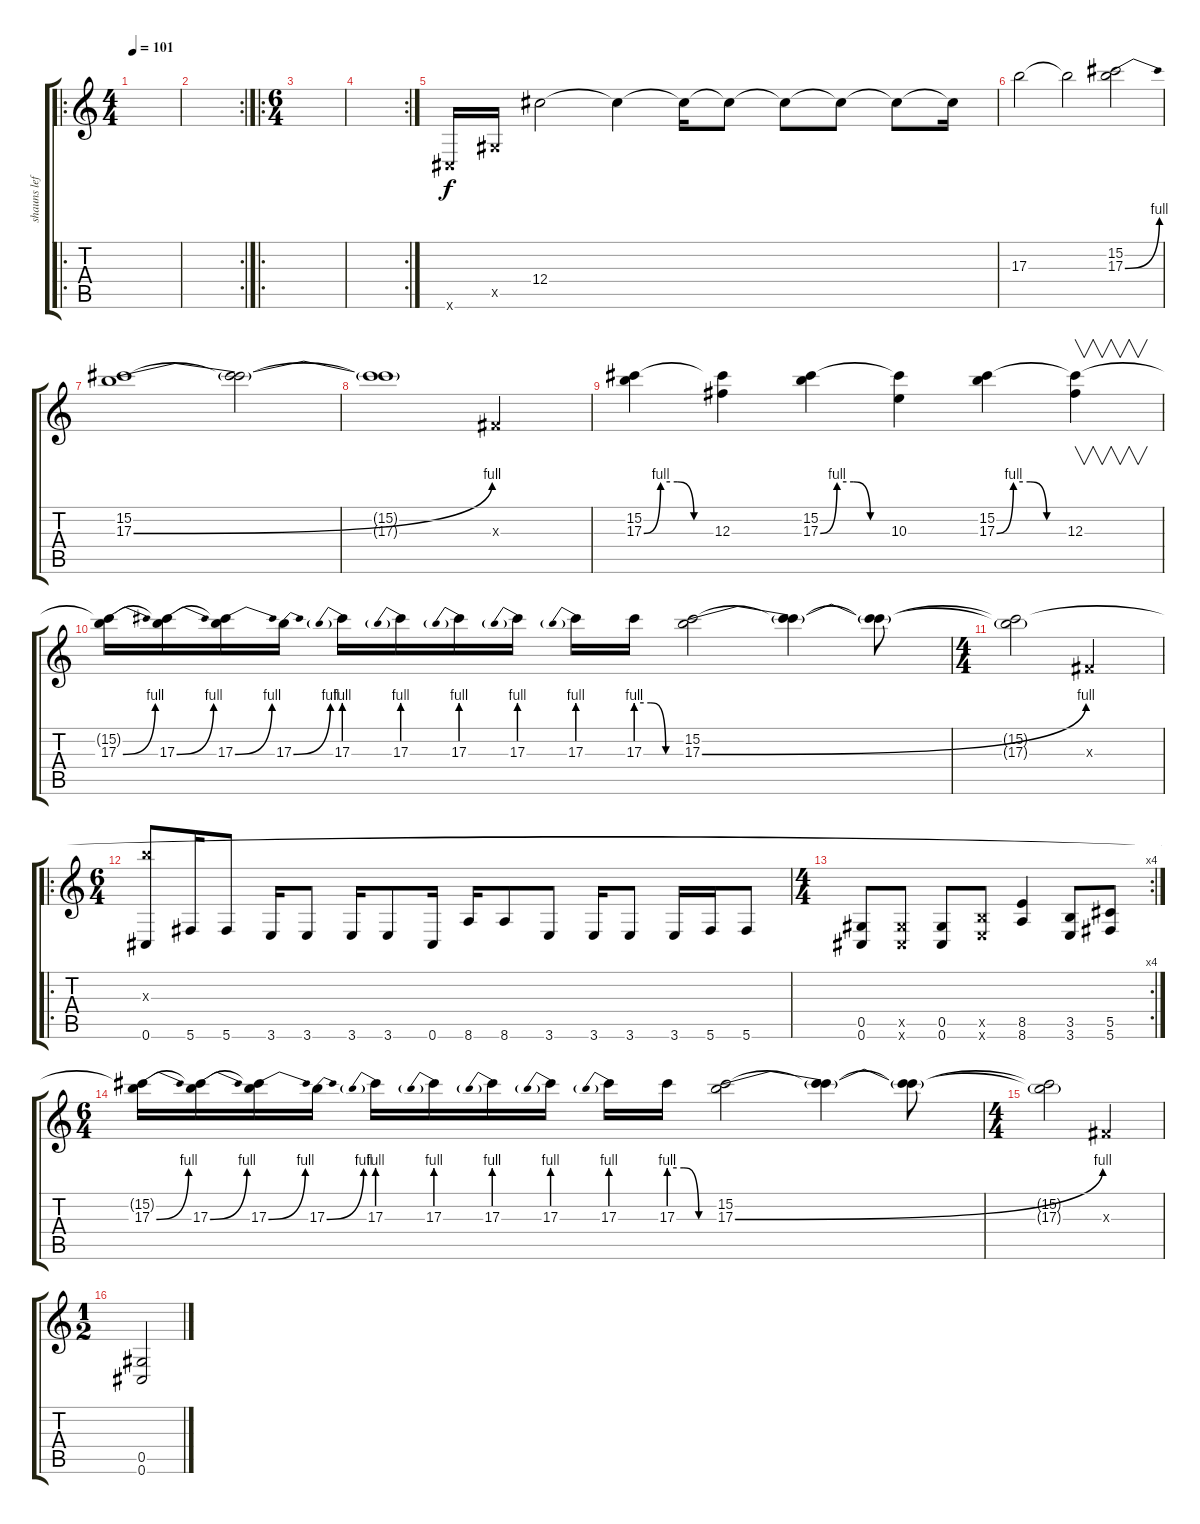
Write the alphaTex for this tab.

\track ("shauns left" "shauns lef") {instrument distortionguitar}
\staff {score tabs}
\tuning (Eb4 Bb3 Gb3 Db3 Ab2 Db2) {hide}
\ro
\ts (4 4)
\tempo 101
\clef g2
\ks c
|
\rc 2
|
\ro
\ts (6 4)
|
\rc 2
|
0.6{x}.16 0.5{x}.16 12.4.2 12.4{t}.4 12.4{t}.16 12.4{t}.8 12.4{t}.8 12.4{t}.8 12.4{t}.8 12.4{t}.16 |
17.3.2 17.3{t}.2 (15.2 17.3{be (bend 0 0 60 4)}).2 |
(15.2 17.3{be (bend 0 0 60 4)}).1 (15.2{t} 17.3{t}).2 |
(15.2{t} 17.3{t}).1 0.3{x}.2 |
(15.2 17.3{be (custom 0 0 15 4 30 4 45 0 60 0)}).4 (15.2{t} 12.3).4 (15.2 17.3{be (custom 0 0 15 4 30 4 45 0 60 0)}).4 (15.2{t} 10.3).4 (15.2 17.3{be (custom 0 0 15 4 30 4 45 0 60 0)}).4 (15.2{t} 12.3).4{v} |
(15.2{t} 17.3{be (bend 0 0 60 4)}).16 (15.2{t} 17.3{be (bend 0 0 60 4)}).16 (15.2{t} 17.3{be (bend 0 0 60 4)}).16 17.3{be (bend 0 0 60 4)}.16 17.3{be (prebend 0 4 60 4)}.16 17.3{be (prebend 0 4 60 4)}.16 17.3{be (prebend 0 4 60 4)}.16 17.3{be (prebend 0 4 60 4)}.16 17.3{be (prebend 0 4 60 4)}.16 17.3{be (custom 0 4 20 4 40 0 60 0)}.16 (15.2 17.3{be (bend 0 0 60 4)}).2 (15.2{t} 17.3{t}).4 (15.2{t} 17.3{t}).8 |
\ts (4 4)
(15.2{t} 17.3{t}).2 0.3{x}.2 |
\ro
\ts (6 4)
(17.3{x} 0.6).8 5.6.16 5.6.8 3.6.16 3.6.8 3.6.16 3.6.8 0.6.16 8.6.16 8.6.8 3.6.8 3.6.16 3.6.8 3.6.16 5.6.16 5.6.8 |
\rc 4
\ts (4 4)
(0.5 0.6).8 (0.5{x} 0.6{x}).8 (0.5 0.6).8 (3.5{x} 3.6{x}).8 (8.5 8.6).4 (3.5 3.6).8 (5.5 5.6).8 |
\ts (6 4)
(15.2{t} 17.3{be (bend 0 0 60 4)}).16 (15.2{t} 17.3{be (bend 0 0 60 4)}).16 (15.2{t} 17.3{be (bend 0 0 60 4)}).16 17.3{be (bend 0 0 60 4)}.16 17.3{be (prebend 0 4 60 4)}.16 17.3{be (prebend 0 4 60 4)}.16 17.3{be (prebend 0 4 60 4)}.16 17.3{be (prebend 0 4 60 4)}.16 17.3{be (prebend 0 4 60 4)}.16 17.3{be (custom 0 4 20 4 40 0 60 0)}.16 (15.2 17.3{be (bend 0 0 60 4)}).2 (15.2{t} 17.3{t}).4 (15.2{t} 17.3{t}).8 |
\ts (4 4)
(15.2{t} 17.3{t}).2 0.3{x}.2 |
\ts (1 2)
(0.5 0.6).2
